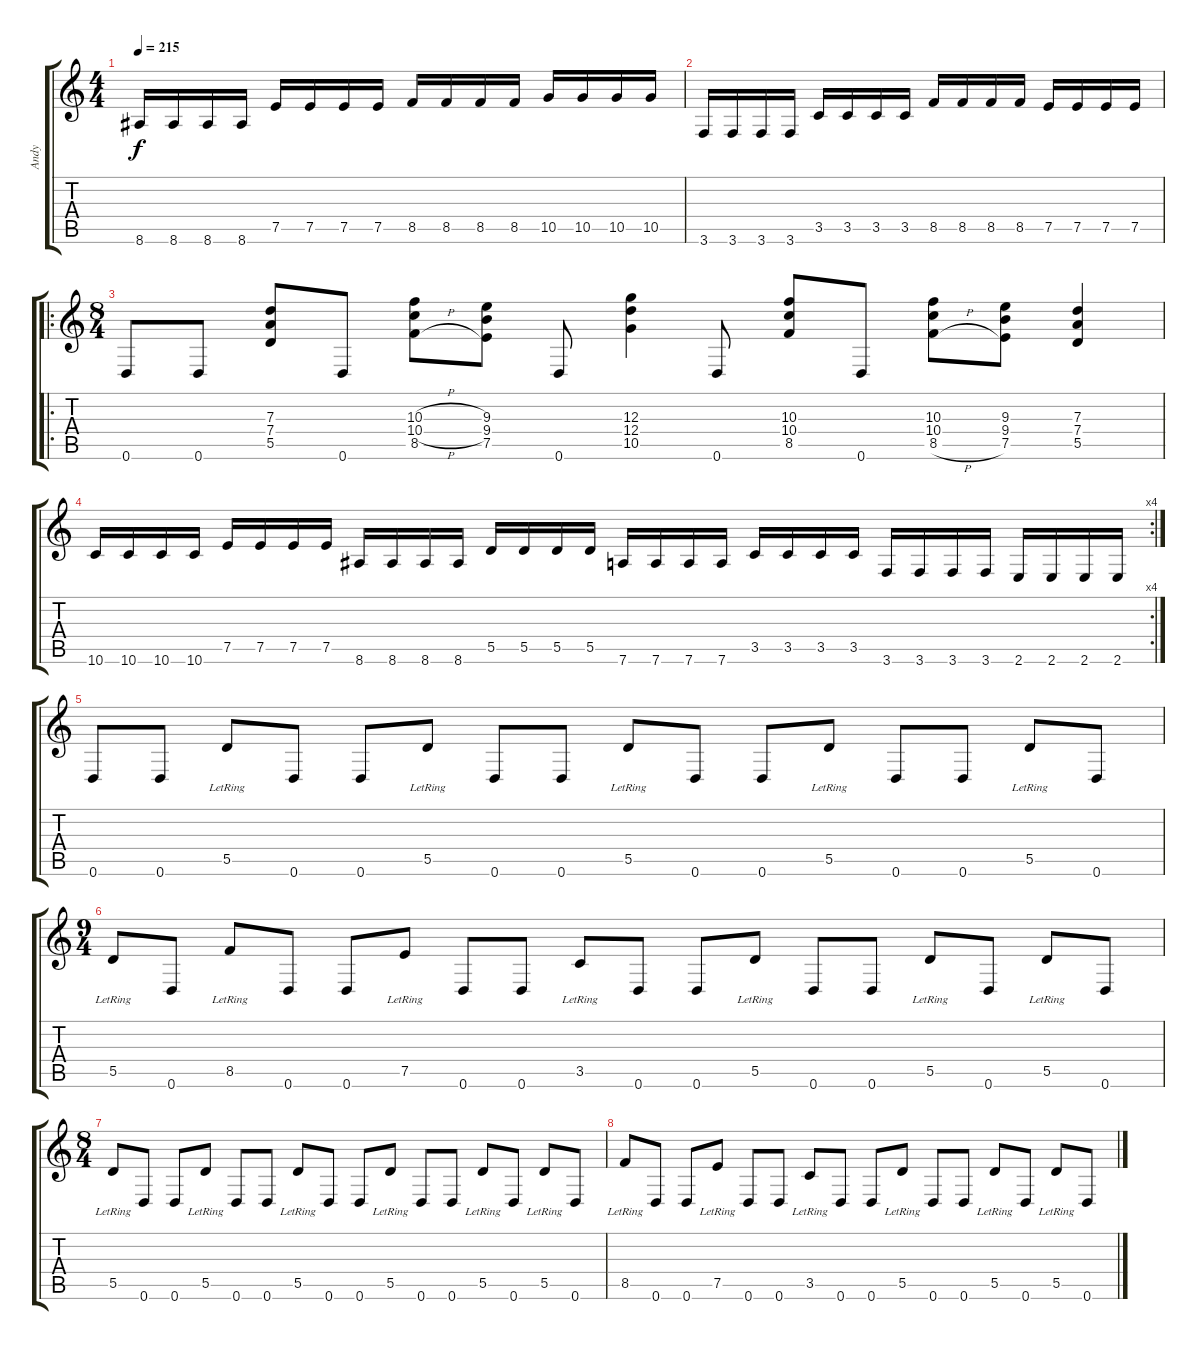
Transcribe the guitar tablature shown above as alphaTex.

\track ("Andy" "Andy") {instrument distortionguitar}
\staff {score tabs}
\tuning (E4 B3 G3 D3 A2 D2) {hide}
\ts (4 4)
\tempo 215
\clef g2
\ks c
8.6.16{dy f} 8.6.16 8.6.16 8.6.16 7.5.16 7.5.16 7.5.16 7.5.16 8.5.16 8.5.16 8.5.16 8.5.16 10.5.16 10.5.16 10.5.16 10.5.16 |
3.6.16 3.6.16 3.6.16 3.6.16 3.5.16 3.5.16 3.5.16 3.5.16 8.5.16 8.5.16 8.5.16 8.5.16 7.5.16 7.5.16 7.5.16 7.5.16 |
\ro
\ts (8 4)
0.6.8 0.6.8 (7.3 7.4 5.5).8 0.6.8 (10.3{h} 10.4{h} 8.5{h}).8 (9.3 9.4 7.5).8 0.6.8 (12.3 12.4 10.5).4 0.6.8 (10.3 10.4 8.5).8 0.6.8 (10.3 10.4 8.5{h}).8 (9.3 9.4 7.5).8 (7.3 7.4 5.5).4 |
\rc 4
10.6.16 10.6.16 10.6.16 10.6.16 7.5.16 7.5.16 7.5.16 7.5.16 8.6.16 8.6.16 8.6.16 8.6.16 5.5.16 5.5.16 5.5.16 5.5.16 7.6.16 7.6.16 7.6.16 7.6.16 3.5.16 3.5.16 3.5.16 3.5.16 3.6.16 3.6.16 3.6.16 3.6.16 2.6.16 2.6.16 2.6.16 2.6.16 |
0.6.8 0.6.8 5.5{lr}.8 0.6.8 0.6.8 5.5{lr}.8 0.6.8 0.6.8 5.5{lr}.8 0.6.8 0.6.8 5.5{lr}.8 0.6.8 0.6.8 5.5{lr}.8 0.6.8 |
\ts (9 4)
5.5{lr}.8 0.6.8 8.5{lr}.8 0.6.8 0.6.8 7.5{lr}.8 0.6.8 0.6.8 3.5{lr}.8 0.6.8 0.6.8 5.5{lr}.8 0.6.8 0.6.8 5.5{lr}.8 0.6.8 5.5{lr}.8 0.6.8 |
\ts (8 4)
5.5{lr}.8 0.6.8 0.6.8 5.5{lr}.8 0.6.8 0.6.8 5.5{lr}.8 0.6.8 0.6.8 5.5{lr}.8 0.6.8 0.6.8 5.5{lr}.8 0.6.8 5.5{lr}.8 0.6.8 |
8.5{lr}.8 0.6.8 0.6.8 7.5{lr}.8 0.6.8 0.6.8 3.5{lr}.8 0.6.8 0.6.8 5.5{lr}.8 0.6.8 0.6.8 5.5{lr}.8 0.6.8 5.5{lr}.8 0.6.8
